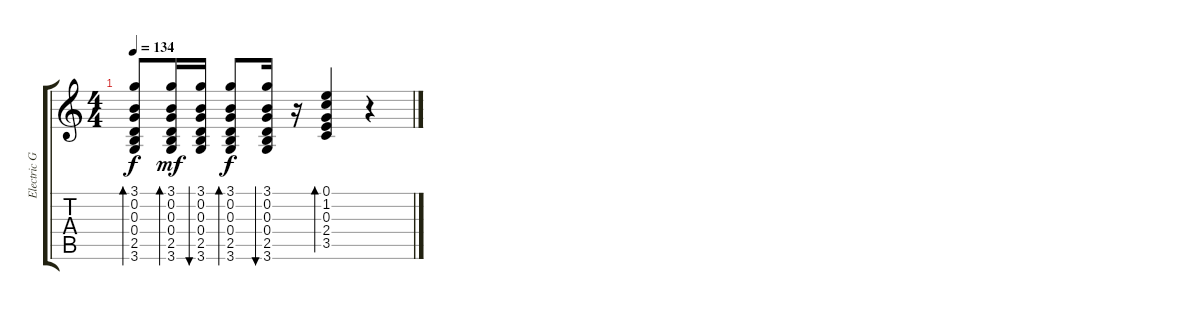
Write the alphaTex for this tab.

\track ("Electric Guitar" "Electric G") {instrument acousticguitarsteel}
\staff {score tabs}
\tuning (E4 B3 G3 D3 A2 E2) {hide}
\ts (4 4)
\tempo 134
\clef g2
\ks c
(3.1 0.2 0.3 0.4 2.5 3.6).8{bd 120 dy f} (3.1 0.2 0.3 0.4 2.5 3.6).16{bd 120 dy mf} (3.1 0.2 0.3 0.4 2.5 3.6).16{bu 120} (3.1 0.2 0.3 0.4 2.5 3.6).8{bd 120 dy f} (3.1 0.2 0.3 0.4 2.5 3.6).16{bu 120} r.16 (0.1 1.2 0.3 2.4 3.5).4{bd 120} r.4
